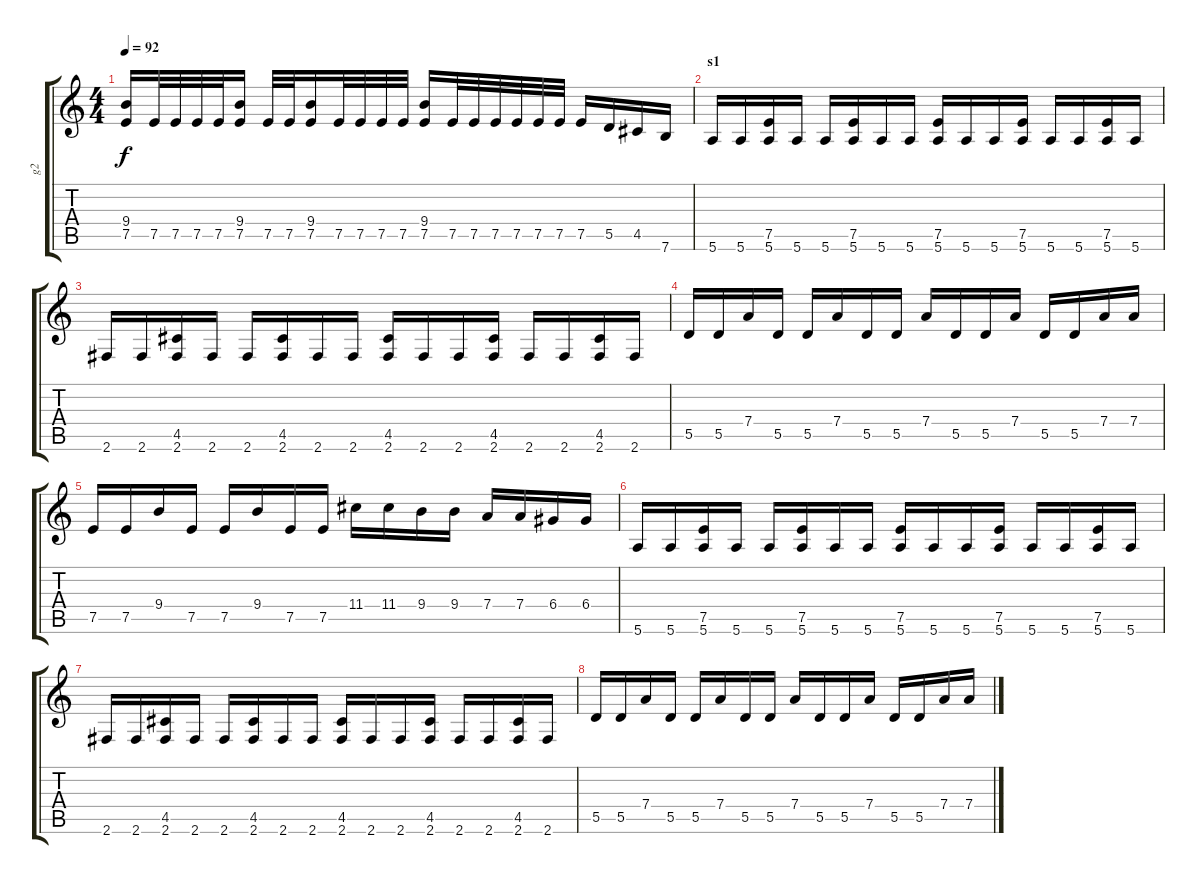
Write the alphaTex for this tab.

\track ("g2" "g2") {instrument distortionguitar}
\staff {score tabs}
\tuning (E4 B3 G3 D3 A2 E2) {hide}
\ts (4 4)
\tempo 92
\clef g2
\ks c
(9.4 7.5).16{dy f} 7.5.32 7.5.32 7.5.32 7.5.32 (9.4 7.5).16 7.5.32 7.5.32 (9.4 7.5).16 7.5.32 7.5.32 7.5.32 7.5.32 (9.4 7.5).16 7.5.32 7.5.32 7.5.32 7.5.32 7.5.32 7.5.32 7.5.16 5.5.16 4.5.16 7.6.16 |
\section ("" "s1")
5.6.16 5.6.16 (7.5 5.6).16 5.6.16 5.6.16 (7.5 5.6).16 5.6.16 5.6.16 (7.5 5.6).16 5.6.16 5.6.16 (7.5 5.6).16 5.6.16 5.6.16 (7.5 5.6).16 5.6.16 |
2.6.16 2.6.16 (4.5 2.6).16 2.6.16 2.6.16 (4.5 2.6).16 2.6.16 2.6.16 (4.5 2.6).16 2.6.16 2.6.16 (4.5 2.6).16 2.6.16 2.6.16 (4.5 2.6).16 2.6.16 |
5.5.16 5.5.16 7.4.16 5.5.16 5.5.16 7.4.16 5.5.16 5.5.16 7.4.16 5.5.16 5.5.16 7.4.16 5.5.16 5.5.16 7.4.16 7.4.16 |
7.5.16 7.5.16 9.4.16 7.5.16 7.5.16 9.4.16 7.5.16 7.5.16 11.4.16 11.4.16 9.4.16 9.4.16 7.4.16 7.4.16 6.4.16 6.4.16 |
5.6.16 5.6.16 (7.5 5.6).16 5.6.16 5.6.16 (7.5 5.6).16 5.6.16 5.6.16 (7.5 5.6).16 5.6.16 5.6.16 (7.5 5.6).16 5.6.16 5.6.16 (7.5 5.6).16 5.6.16 |
2.6.16 2.6.16 (4.5 2.6).16 2.6.16 2.6.16 (4.5 2.6).16 2.6.16 2.6.16 (4.5 2.6).16 2.6.16 2.6.16 (4.5 2.6).16 2.6.16 2.6.16 (4.5 2.6).16 2.6.16 |
5.5.16 5.5.16 7.4.16 5.5.16 5.5.16 7.4.16 5.5.16 5.5.16 7.4.16 5.5.16 5.5.16 7.4.16 5.5.16 5.5.16 7.4.16 7.4.16
